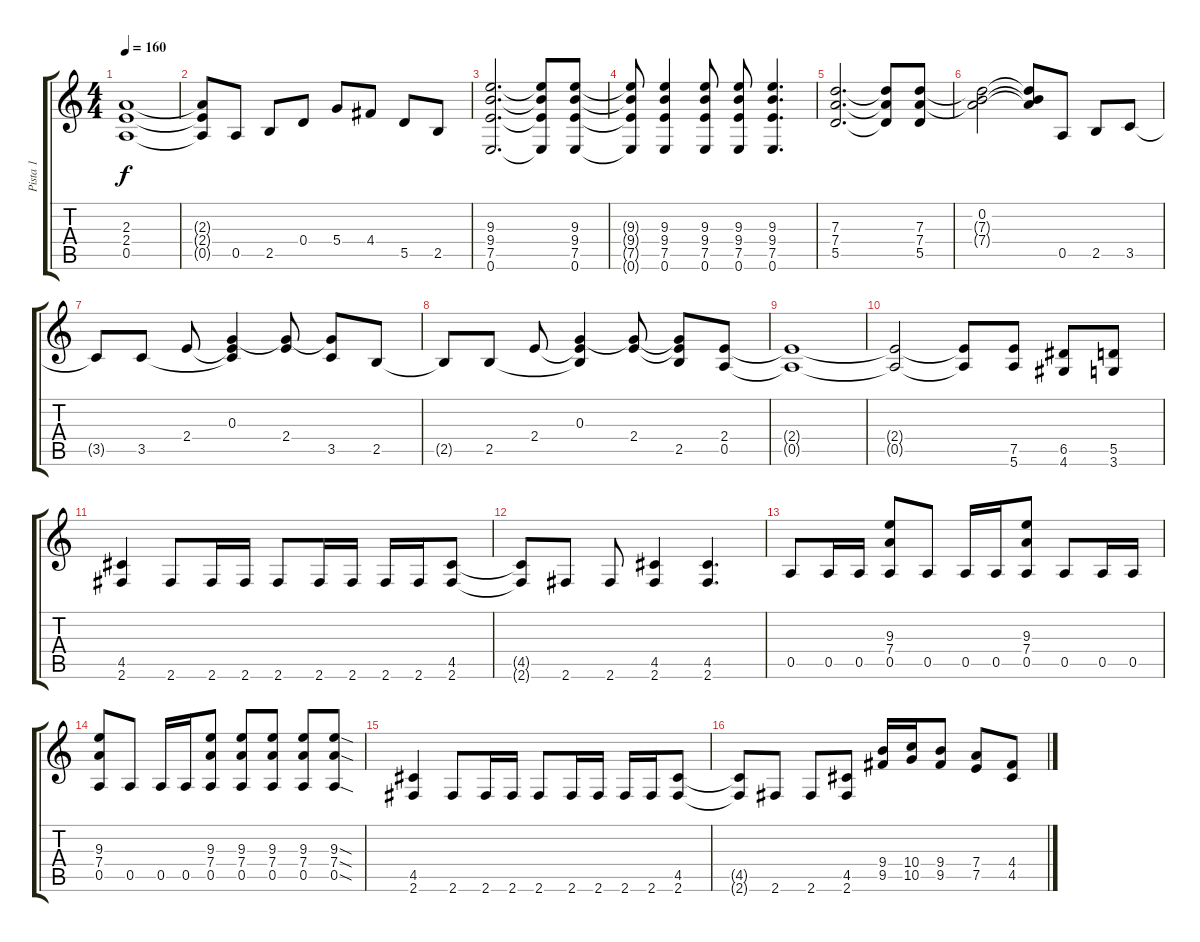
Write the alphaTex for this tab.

\track ("Pista 1" "Pista 1") {instrument distortionguitar}
\staff {score tabs}
\tuning (E4 B3 G3 D3 A2 E2) {hide}
\ts (4 4)
\tempo 160
\clef g2
\ks c
(2.3 2.4 0.5).1{dy f} |
(2.3{t} 2.4{t} 0.5{t}).8 0.5.8 2.5.8 0.4.8 5.4.8 4.4.8 5.5.8 2.5.8 |
(9.3 9.4 7.5 0.6).2{d} (9.3{t} 9.4{t} 7.5{t} 0.6{t}).8 (9.3 9.4 7.5 0.6).8 |
(9.3{t} 9.4{t} 7.5{t} 0.6{t}).8 (9.3 9.4 7.5 0.6).4 (9.3 9.4 7.5 0.6).8 (9.3 9.4 7.5 0.6).8 (9.3 9.4 7.5 0.6).4{d} |
(7.3 7.4 5.5).2{d} (7.3{t} 7.4{t} 5.5{t}).8 (7.3 7.4 5.5).8 |
(0.2 7.3{t} 7.4{t}).2 (0.2{t} 7.3{t} 7.4{t}).8 0.5.8 2.5.8 3.5.8 |
3.5{t}.8 3.5.8 2.4.8 (0.3 2.4{t} 3.5{t}).4 (0.3{t} 2.4).8 (0.3{t} 3.5).8 2.5.8 |
2.5{t}.8 2.5.8 2.4.8 (0.3 2.4{t} 2.5{t}).4 (0.3{t} 2.4).8 (0.3{t} 2.4{t} 2.5).8 (2.4 0.5).8 |
(2.4{t} 0.5{t}).1 |
(2.4{t} 0.5{t}).2 (2.4{t} 0.5{t}).8 (7.5 5.6).8 (6.5 4.6).8 (5.5 3.6).8 |
(4.5 2.6).4 2.6.8 2.6.16 2.6.16 2.6.8 2.6.16 2.6.16 2.6.16 2.6.16 (4.5 2.6).8 |
(4.5{t} 2.6{t}).8 2.6.8 2.6.8 (4.5 2.6).4 (4.5 2.6).4{d} |
0.5.8 0.5.16 0.5.16 (9.3 7.4 0.5).8 0.5.8 0.5.16 0.5.16 (9.3 7.4 0.5).8 0.5.8 0.5.16 0.5.16 |
(9.3 7.4 0.5).8 0.5.8 0.5.16 0.5.16 (9.3 7.4 0.5).8 (9.3 7.4 0.5).8 (9.3 7.4 0.5).8 (9.3 7.4 0.5).8 (9.3{sod} 7.4{sod} 0.5{sod}).8 |
(4.5 2.6).4 2.6.8 2.6.16 2.6.16 2.6.8 2.6.16 2.6.16 2.6.16 2.6.16 (4.5 2.6).8 |
(4.5{t} 2.6{t}).8 2.6.8 2.6.8 (4.5 2.6).8 (9.4 9.5).16 (10.4 10.5).16 (9.4 9.5).8 (7.4 7.5).8 (4.4 4.5).8
